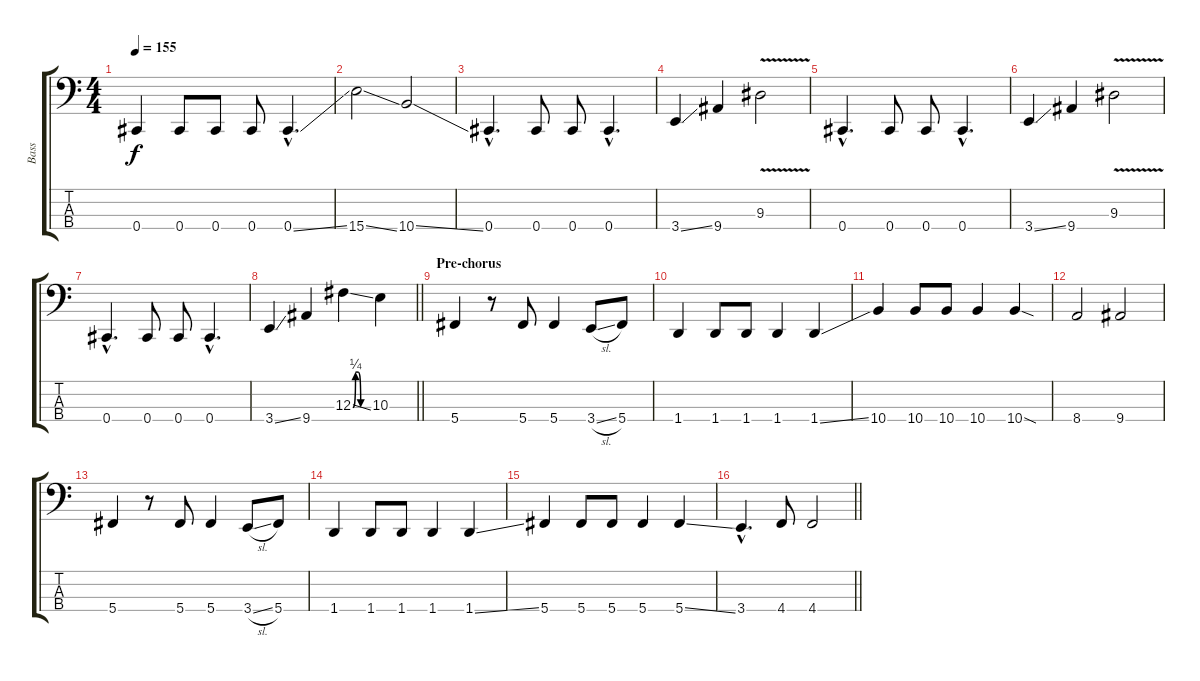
\track ("Bass" "Bass") {instrument electricbassfinger}
\staff {score tabs}
\tuning (E2 B1 Gb1 Db1) {hide}
\ts (4 4)
\section ("" "")
\tempo 155
\clef f4
\ks c
0.4.4{dy f} 0.4.8 0.4.8 0.4.8 0.4{ss hac}.4{d} |
15.4{ss}.2 10.4{ss}.2 |
0.4{hac}.4{d} 0.4.8 0.4.8 0.4{hac}.4{d} |
3.4{ss}.4 9.4.4 9.3{v}.2 |
0.4{hac}.4{d} 0.4.8 0.4.8 0.4{hac}.4{d} |
3.4{ss}.4 9.4.4 9.3{v}.2 |
0.4{hac}.4{d} 0.4.8 0.4.8 0.4{hac}.4{d} |
\barLineRight lightlight
3.4{ss}.4 9.4.4 12.3{be (custom 0 0 10 1 20 1 30 0 60 0) ss}.4 10.3.4 |
\section ("" "Pre-chorus")
5.4.4 r.8 5.4.8 5.4.4 3.4{sl}.8 5.4.8 |
1.4.4 1.4.8 1.4.8 1.4.4 1.4{ss}.4 |
10.4.4 10.4.8 10.4.8 10.4.4 10.4{sod}.4 |
8.4.2 9.4.2 |
5.4.4 r.8 5.4.8 5.4.4 3.4{sl}.8 5.4.8 |
1.4.4 1.4.8 1.4.8 1.4.4 1.4{ss}.4 |
5.4.4 5.4.8 5.4.8 5.4.4 5.4{ss}.4 |
\barLineRight lightlight
3.4{hac}.4{d} 4.4.8 4.4.2
